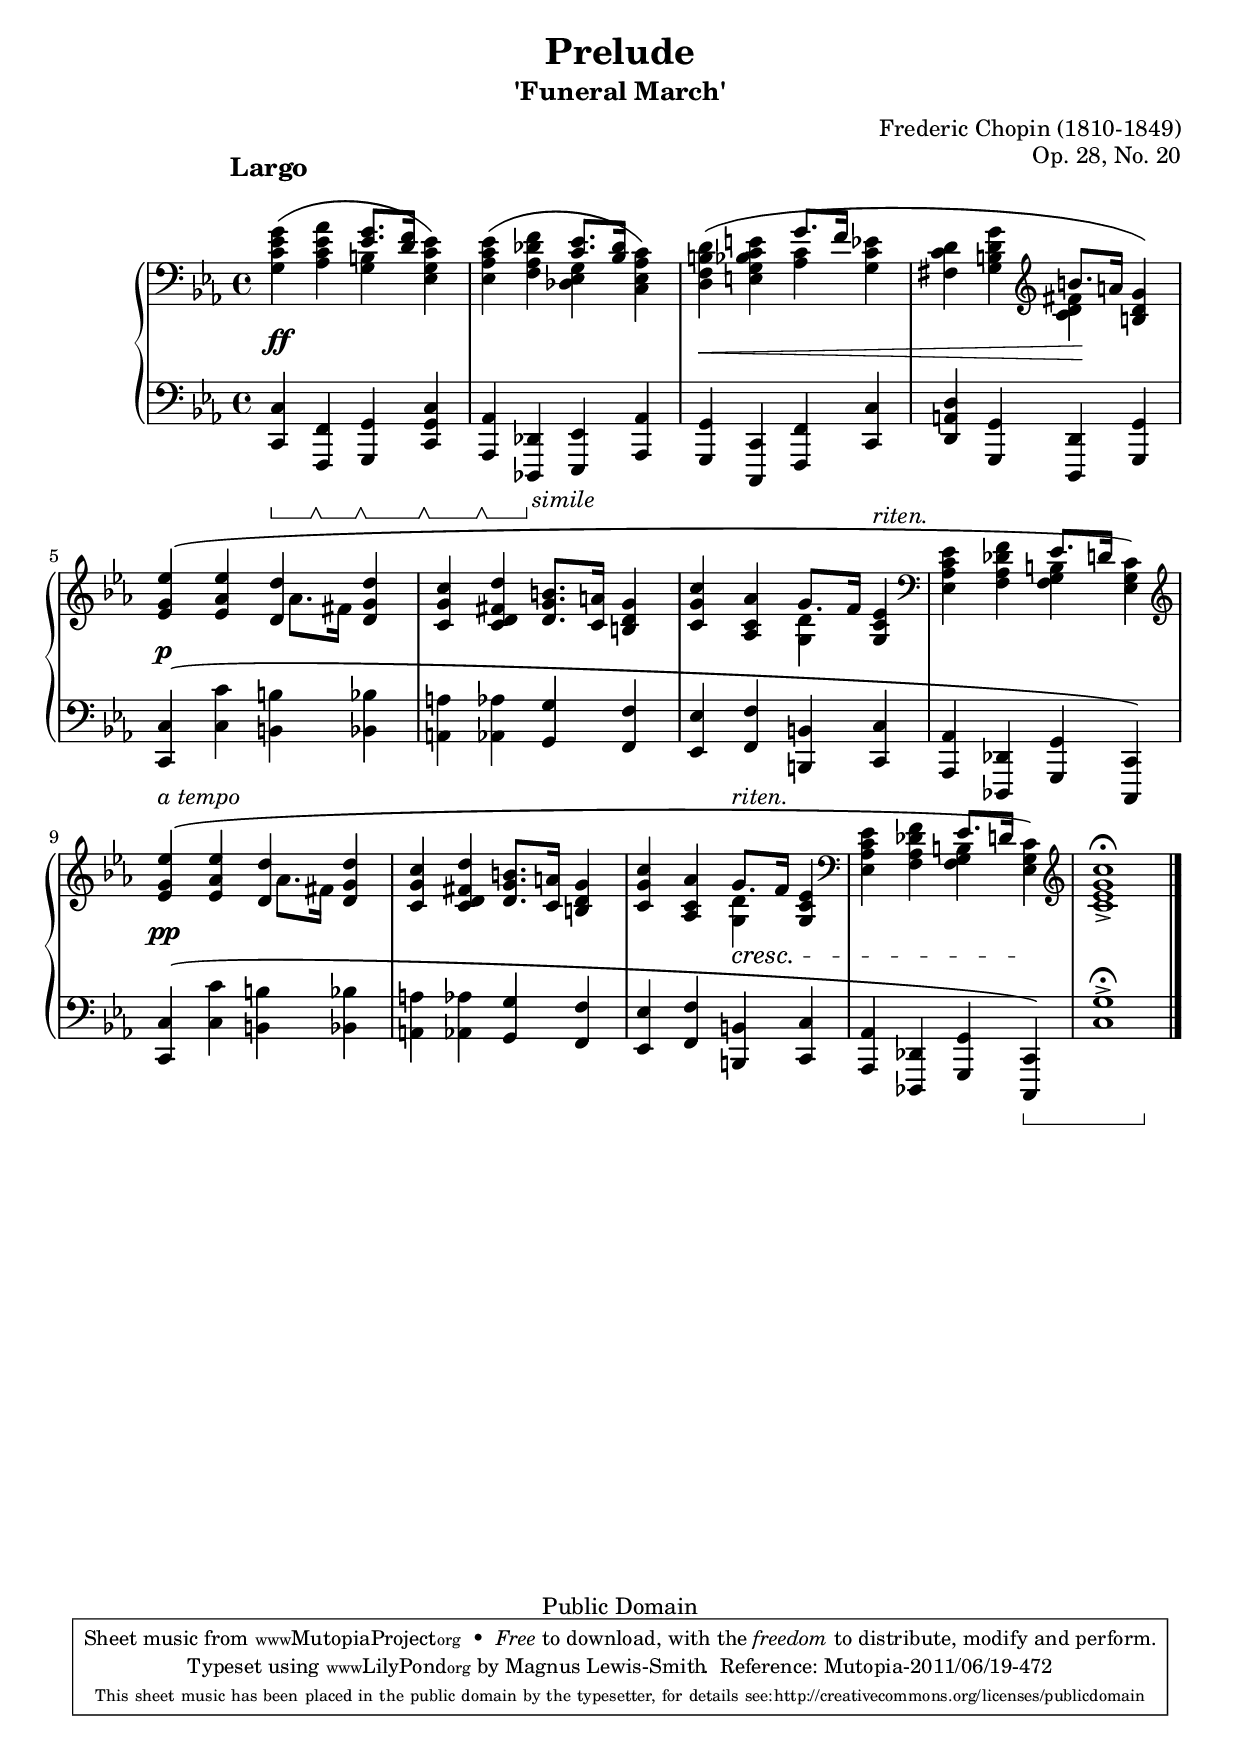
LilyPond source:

\version "2.14.0"

\header {
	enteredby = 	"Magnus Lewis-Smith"
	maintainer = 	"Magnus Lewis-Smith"
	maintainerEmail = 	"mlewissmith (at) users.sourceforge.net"
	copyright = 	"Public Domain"
	filename = 	"chopin.prelude.op28.no20.ly"
	title = 	"Prelude"
	subtitle = "'Funeral March'"
	opus = 	"Op. 28, No. 20"
	composer =	"Frederic Chopin (1810-1849)"
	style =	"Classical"
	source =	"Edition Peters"
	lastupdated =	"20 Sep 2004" 

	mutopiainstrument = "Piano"
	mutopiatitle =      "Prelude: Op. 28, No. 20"
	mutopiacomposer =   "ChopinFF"
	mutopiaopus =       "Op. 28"
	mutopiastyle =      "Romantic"
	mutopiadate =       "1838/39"
 
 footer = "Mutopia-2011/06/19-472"
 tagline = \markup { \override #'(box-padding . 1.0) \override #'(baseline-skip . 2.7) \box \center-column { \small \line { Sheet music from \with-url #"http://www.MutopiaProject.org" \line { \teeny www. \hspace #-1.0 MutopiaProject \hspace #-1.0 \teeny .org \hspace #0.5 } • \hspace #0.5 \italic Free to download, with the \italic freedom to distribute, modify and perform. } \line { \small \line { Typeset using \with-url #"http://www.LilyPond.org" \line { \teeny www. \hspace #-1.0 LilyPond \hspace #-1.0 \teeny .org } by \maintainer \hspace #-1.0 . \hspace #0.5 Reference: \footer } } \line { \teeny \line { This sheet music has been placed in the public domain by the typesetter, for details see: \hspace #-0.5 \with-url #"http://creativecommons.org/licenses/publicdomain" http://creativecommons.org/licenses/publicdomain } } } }
}


                                %                "PRELUDE Op28 No20"
                                %                  Frederic Chopin
                                %
                                %    Please see "header.ly" for more information

\include "english.ly"

\paper {
  %{ comment out for mutopiaproject }
  %#(set-paper-size "letter") 
  %bottom-margin = 13
  %annotate-spacing = ##t
  %indent = #0
  %ragged-right = ##t
  %{ %}
  page-count = 1
  #(layout-set-staff-size 20)
  between-system-space = 5
  between-system-padding = 1
  ragged-bottom = ##t
  ragged-last-bottom = ##f
}



shortStem = \once \override Stem #'length-fraction = #(magstep -4)

barRest =  { s1 }


playRH =  \relative g {
    \clef bass
    \key c \minor
    \time 4/4
    \tempo 4 = 42
    \set Score.tempoHideNote = ##t
                               % 1 - 4
    \once\override PhrasingSlur #'height-limit = #5
    \once\override TextScript #'extra-offset = #'( -4 . 1.5 )
    <g c ef g>4\(^\markup{\bold\large Largo} <af c ef af> << { \shortStem <ef' g>8. \shortStem <d f>16 } \\
                                                             { <g, b>4           } >> <ef g c ef>\) |
    \once\override PhrasingSlur #'height-limit = #5
    <ef af c ef>4\( <f af df f> << { \shortStem <c' ef>8. \shortStem <bf df>16 } \\
                                   { <df, ef g>4         } >> <c ef af c>4\) |
    \once\override PhrasingSlur #'height-limit = #4
   % \once\override PhrasingSlur #'attachment = #'(head . stem)
    <d f b d>4\( <e g bf c e> << { \shortStem g'8. \shortStem f16 } \\
                                  { <af, c>4 } >> <g c ef>4  |
    <fs c' d>4 <g b d g>
    \clef treble
    << { b'8. a16   } \\
       { <c, d fs>4 } >> <b d g>4\) |

                                % 5 - 8
    <ef g ef'>4\( <ef af ef'> << { <d d'>4    } \\
                               \once\override NoteColumn  #'force-hshift = #1.5
                               { af'8. fs16 } >> <d g d'>4 |
    <c g' c>4 <c d fs d'> <d g b>8. <c a'>16 <b d g>4 |
    <c g' c>4 <af c af'> << { \stemDown <g d'>4 } \\
                            { \stemUp g'8. f16  } >> <g, c ef>4^\markup{\italic riten.} |
    \clef bass
    <ef af c ef>4 <f af df f> << { \shortStem ef'8. \shortStem d16 } \\
                                 { <f, g b>4 } >> <ef g c>4\) |

                                % 9 - 12
    \clef treble
    \once\override TextScript #'extra-offset = #'(0 . 0.5)
    <ef' g ef'>4^\markup{\italic "a tempo"}\( <ef af ef'> << { <d d'>4    } \\
                                \once \override NoteColumn  #'force-hshift = #1.5
                                { af'8. fs16 } >> <d g d'>4 |
    <c g' c>4 <c d fs d'> <d g b>8. <c a'>16 <b d g>4 |
    <c g' c>4 <af c af'> << { \stemDown <g d'>4^\markup{\italic riten.} } \\
                            { \stemUp g'8. f16  } >> <g, c ef>4 |
    \clef bass
    <ef af c ef>4 <f af df f> << { \shortStem ef'8. \shortStem d16 } \\
                                 { <f, g b>4 } >> <ef g c>4\) |

                                %13
    \clef treble
    <c' ef g c>1->\fermata
}

playDyn =  {
                                % 1 - 4
    s4\ff s s s |
    \barRest |
    s4\< s s s |
    s4 s s\! s |
                                % 5 - 8
    s4\p s s s |
    \barRest |
    \barRest |
    \barRest |
                                % 9 - 12
    s4\pp s s s |
    \barRest |
    \crescTextCresc
    \override DynamicLineSpanner #'staff-padding = #5
    s4 s s\< s |
    s s s s\! |

                                % 13
    \barRest |
}

playLH =  \relative c, {
    \clef bass
    \key c \minor
    \time 4/4
                                % 1
    <c c'>4\sustainOn
    <f, f'>\sustainOff\sustainOn
    <g g'>\sustainOff\sustainOn
    <c g' c>\sustainOff\sustainOn  |
                                % 2
    <af af'>\sustainOff\sustainOn
    \override TextScript #'extra-offset = #'(0.5 . -0.5)
    <df df,>\sustainOff_\markup{\italic simile}
    \revert TextScript #'extra-offset
    <ef ef,>
    <af af,> |
                                % 3 - 4
    <g g,> <c, c,> <f f,> <c' c,> |
    <d, a' d> <g, g'> <d d'> <g g'> |

                                % 5 - 8
    <c c'>\( <c' c'> <b b'> <bf bf'>  |
    <a a'> <af af'> <g g'> <f f'>  |
    <ef ef'> <f f'> <b, b'> <c c'>  |
    <af af'> <df, df'> <g g'> <c, c'>\)  |

                                % 9 - 12
    <c' c'>\( <c' c'> <b b'> <bf bf'>  |
    <a a'> <af af'> <g g'> <f f'>  |
    <ef ef'> <f f'> <b, b'> <c c'>  |
    \override Staff.PianoPedalBracket #'shorten-pair = #'(0 . -5.0)
    <af af'> <df, df'> <g g'> <c, c'>\)\sustainOn  |

                                % 13
    <c'' g'>1->\sustainOff\fermata
}



scoreAll =  {
    \new PianoStaff {
    	%JRA-commented line below
        % \override PianoStaff.VerticalAlignment #'forced-distance = #13   % gap between staves -- default 12
        %JRA-
        \set PianoStaff.midiInstrument = "acoustic grand"
        %% #(set-accidental-style 'piano)
        <<
            \context Staff = "rh" {
                %% \override Staff.TextScript #'staff-padding = #2
                \override Staff.DynamicLineSpanner #'staff-padding = #3.5  % (forced-distance - 6) / 2
                %% \override Staff.Hairpin #'minimum-length = #3
                <<
                    \playRH
                    \playDyn
                >>
                \bar "|."
            }
            \context Staff = "lh" {
                \set Staff.pedalSustainStyle = #'bracket
                %% \override Staff.PianoPedalBracket  #'shorten-pair = #'(0 . -1.0)
                \playLH
                \bar "|."
            }
        >>
    }
}


\score
{
    
    {
        \scoreAll
    }
    \layout {}
    \midi {
        %% Remove the dynamics from the midi output
        \context {
            \Voice
            \remove "Dynamic_performer"
            %\remove "Span_dynamic_performer"
        }
    }
}




